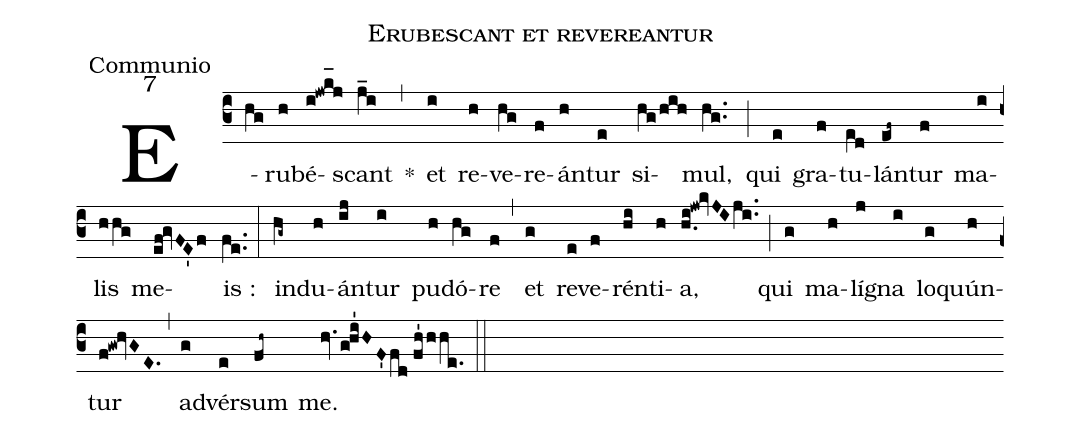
name:Erubescant et revereantur;
office-part:Communio;
mode:7;
%%
(c3) E(hg)ru(h)bé(i!jwk_[hl:1]j)scant(j_i) *(,) et(i) re(h)ve(hg)re(f)án(h)tur(e) si(hg/hih)mul,(hg..) (;) qui(e) gra(f)tu(e[ll:1]d)lán(ef~)tur(f) ma(i)lis(hhg) me(ef!gvFE'f)is :(fe..) (:) in(hg~)du(h)án(ij)tur(i) pu(h)dó(hg)re(f) (,) et(g) re(e)ve(f)rén(hi)ti(h)a,(h.i!jw!kvJIji..) (;) qui(g) ma(h)lí(j)gna(i) lo(g)quún(h)tur(f!gw!hvGE.) (,) ad(g)vér(e)sum(fh~) me.(hv.g!hi'HF'fd//fh'hhe.) (::)
